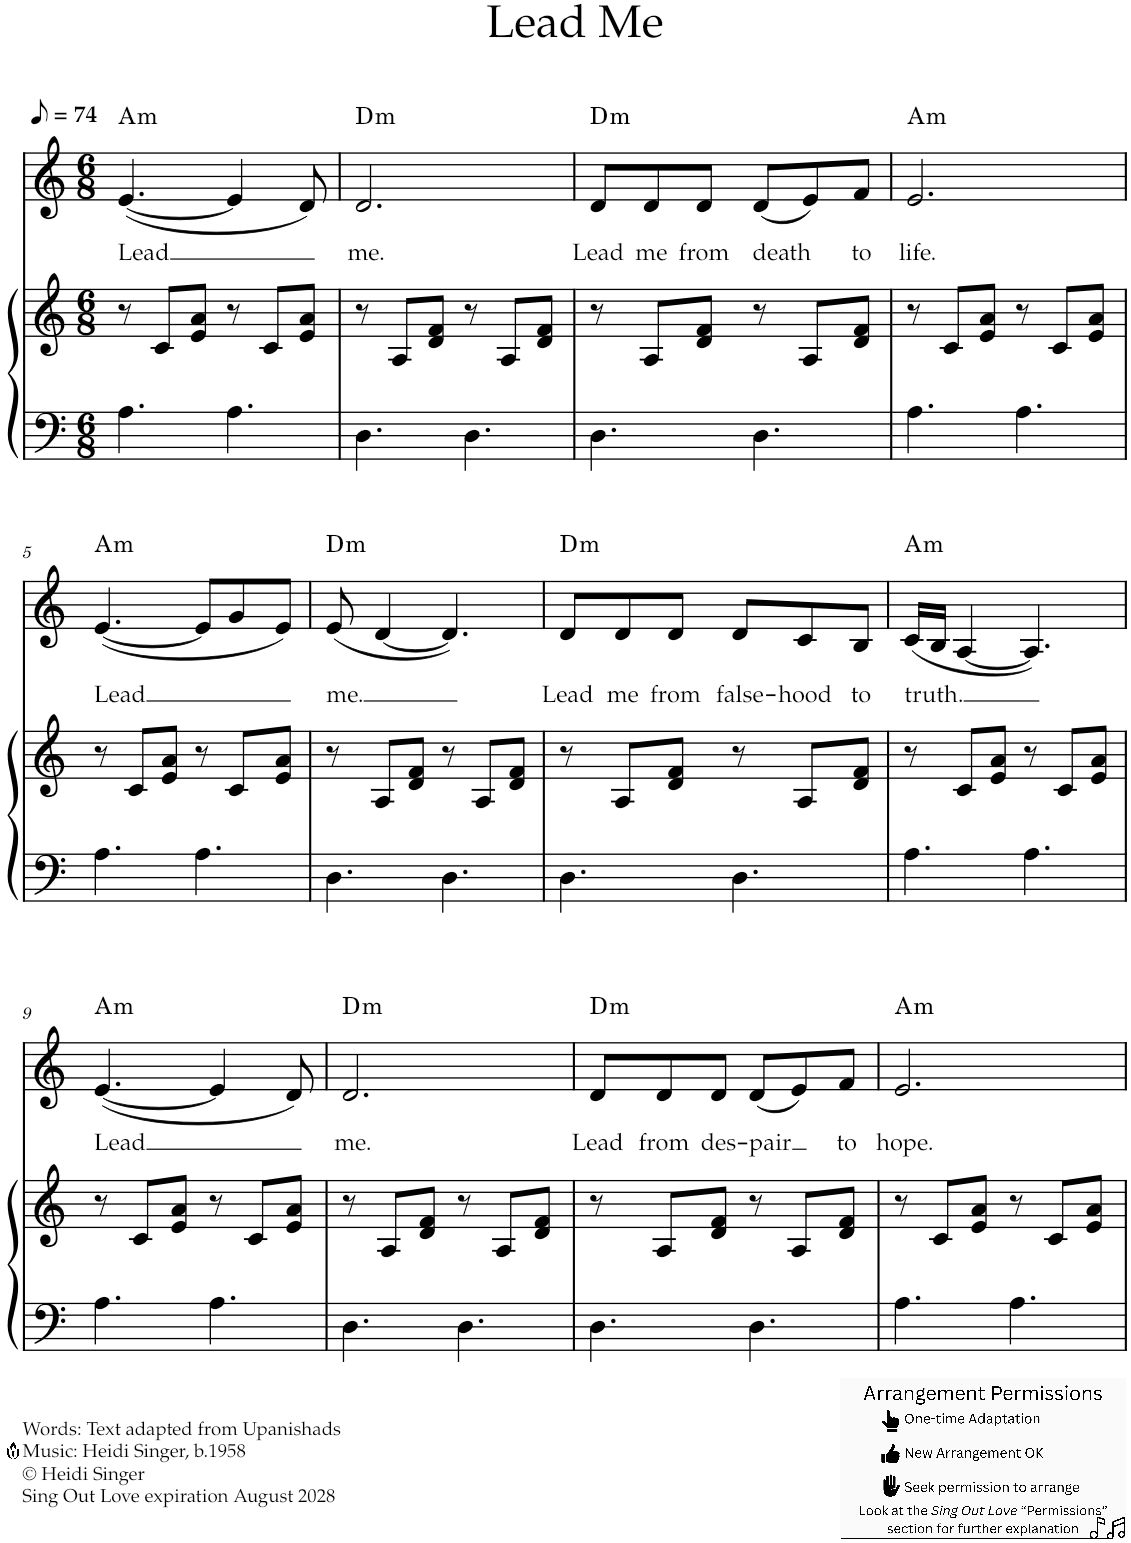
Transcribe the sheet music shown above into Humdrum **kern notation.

**kern	**kern	**kern	**text	**harte
*part2	*part2	*part1	*part1	*part1
*staff3	*staff2	*staff1	*staff1	*
*I"Piano	*	*I"Violin	*	*
*I'Pno	*	*I'Vln	*	*
*clefF4	*clefG2	*clefG2	*	*
*k[]	*k[]	*k[]	*	*
*M6/8	*M6/8	*M6/8	*	*
*MM37	*MM37	*MM37	*	*
=1	=1	=1	=1	=1
!	!	!	!LO:LY:b	!LO:H:kt=m
4.A\	8r	([4.e/	Lead	A:min
.	8c/L	.	.	.
.	8e/ 8a/J	.	.	.
4.A\	8r	4e/]	.	.
.	8c/L	.	.	.
.	8e/ 8a/J	8d/)	.	.
=2	=2	=2	=2	=2
!	!	!	!LO:LY:b	!LO:H:kt=m
4.D\	8r	2.d/	me.	D:min
.	8A/L	.	.	.
.	8d/ 8f/J	.	.	.
4.D\	8r	.	.	.
.	8A/L	.	.	.
.	8d/ 8f/J	.	.	.
=3	=3	=3	=3	=3
!	!	!	!LO:LY:b	!LO:H:kt=m
4.D\	8r	8d/L	Lead	D:min
!	!	!	!LO:LY:b	!
.	8A/L	8d/	me	.
!	!	!	!LO:LY:b	!
.	8d/ 8f/J	8d/J	from	.
!	!	!	!LO:LY:b	!
4.D\	8r	(8d/L	death	.
.	8A/L	8e/)	.	.
!	!	!	!LO:LY:b	!
.	8d/ 8f/J	8f/J	to	.
=4	=4	=4	=4	=4
!	!	!	!LO:LY:b	!LO:H:kt=m
4.A\	8r	2.e/	life.	A:min
.	8c/L	.	.	.
.	8e/ 8a/J	.	.	.
4.A\	8r	.	.	.
.	8c/L	.	.	.
.	8e/ 8a/J	.	.	.
!!LO:LB:g=z
=5	=5	=5	=5	=5
!	!	!	!LO:LY:b	!LO:H:kt=m
4.A\	8r	([4.e/	Lead	A:min
.	8c/L	.	.	.
.	8e/ 8a/J	.	.	.
4.A\	8r	8e/L]	.	.
.	8c/L	8g/	.	.
.	8e/ 8a/J	8e/J)	.	.
=6	=6	=6	=6	=6
!	!	!	!LO:LY:b	!LO:H:kt=m
4.D\	8r	(8e/	me.	D:min
.	8A/L	[4d/	.	.
.	8d/ 8f/J	.	.	.
4.D\	8r	4.d/])	.	.
.	8A/L	.	.	.
.	8d/ 8f/J	.	.	.
=7	=7	=7	=7	=7
!	!	!	!LO:LY:b	!LO:H:kt=m
4.D\	8r	8d/L	Lead	D:min
!	!	!	!LO:LY:b	!
.	8A/L	8d/	me	.
!	!	!	!LO:LY:b	!
.	8d/ 8f/J	8d/J	from	.
!	!	!	!LO:LY:b	!
4.D\	8r	8d/L	false-	.
!	!	!	!LO:LY:b	!
.	8A/L	8c/	-hood	.
!	!	!	!LO:LY:b	!
.	8d/ 8f/J	8B/J	to	.
=8	=8	=8	=8	=8
!	!	!	!LO:LY:b	!LO:H:kt=m
4.A\	8r	(16c/LL	truth.	A:min
.	.	16B/JJ	.	.
.	8c/L	[4A/	.	.
.	8e/ 8a/J	.	.	.
4.A\	8r	4.A/])	.	.
.	8c/L	.	.	.
.	8e/ 8a/J	.	.	.
!!LO:LB:g=z
=9	=9	=9	=9	=9
!	!	!	!LO:LY:b	!LO:H:kt=m
4.A\	8r	([4.e/	Lead	A:min
.	8c/L	.	.	.
.	8e/ 8a/J	.	.	.
4.A\	8r	4e/]	.	.
.	8c/L	.	.	.
.	8e/ 8a/J	8d/)	.	.
=10	=10	=10	=10	=10
!	!	!	!LO:LY:b	!LO:H:kt=m
4.D\	8r	2.d/	me.	D:min
.	8A/L	.	.	.
.	8d/ 8f/J	.	.	.
4.D\	8r	.	.	.
.	8A/L	.	.	.
.	8d/ 8f/J	.	.	.
=11	=11	=11	=11	=11
!	!	!	!LO:LY:b	!LO:H:kt=m
4.D\	8r	8d/L	Lead	D:min
!	!	!	!LO:LY:b	!
.	8A/L	8d/	from	.
!	!	!	!LO:LY:b	!
.	8d/ 8f/J	8d/J	des-	.
!	!	!	!LO:LY:b	!
4.D\	8r	(8d/L	-pair	.
.	8A/L	8e/)	.	.
!	!	!	!LO:LY:b	!
.	8d/ 8f/J	8f/J	to	.
=12	=12	=12	=12	=12
!	!	!	!LO:LY:b	!LO:H:kt=m
4.A\	8r	2.e/	hope.	A:min
.	8c/L	.	.	.
.	8e/ 8a/J	.	.	.
4.A\	8r	.	.	.
.	8c/L	.	.	.
.	8e/ 8a/J	.	.	.
=	=	=	=	=
*-	*-	*-	*-	*-
